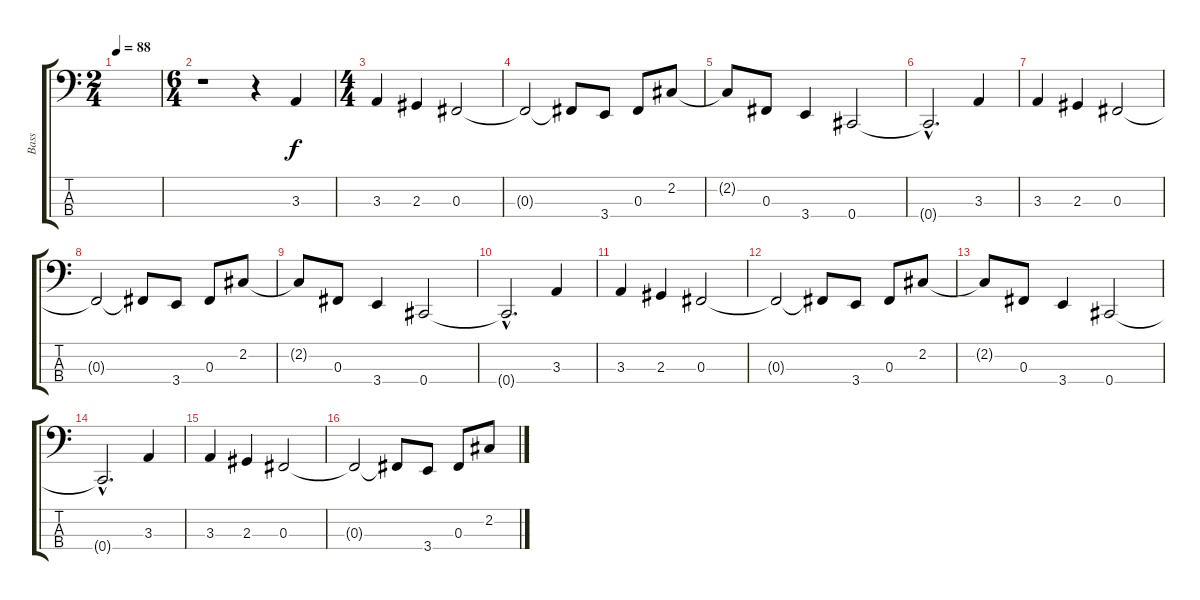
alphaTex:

\track ("Bass" "Bass") {instrument electricbassfinger}
\staff {score tabs}
\tuning (E2 B1 Gb1 Db1) {hide}
\ts (2 4)
\tempo 88
\clef f4
\ks c
|
\ts (6 4)
r.1 r.4 3.3.4 |
\ts (4 4)
3.3.4 2.3.4 0.3.2 |
0.3{t}.2 0.3{t}.8 3.4.8 0.3.8 2.2.8 |
2.2{t}.8 0.3.8 3.4.4 0.4.2 |
0.4{hac t}.2{d} 3.3.4 |
3.3.4 2.3.4 0.3.2 |
0.3{t}.2 0.3{t}.8 3.4.8 0.3.8 2.2.8 |
2.2{t}.8 0.3.8 3.4.4 0.4.2 |
0.4{hac t}.2{d} 3.3.4 |
3.3.4 2.3.4 0.3.2 |
0.3{t}.2 0.3{t}.8 3.4.8 0.3.8 2.2.8 |
2.2{t}.8 0.3.8 3.4.4 0.4.2 |
0.4{hac t}.2{d} 3.3.4 |
3.3.4 2.3.4 0.3.2 |
0.3{t}.2 0.3{t}.8 3.4.8 0.3.8 2.2.8
